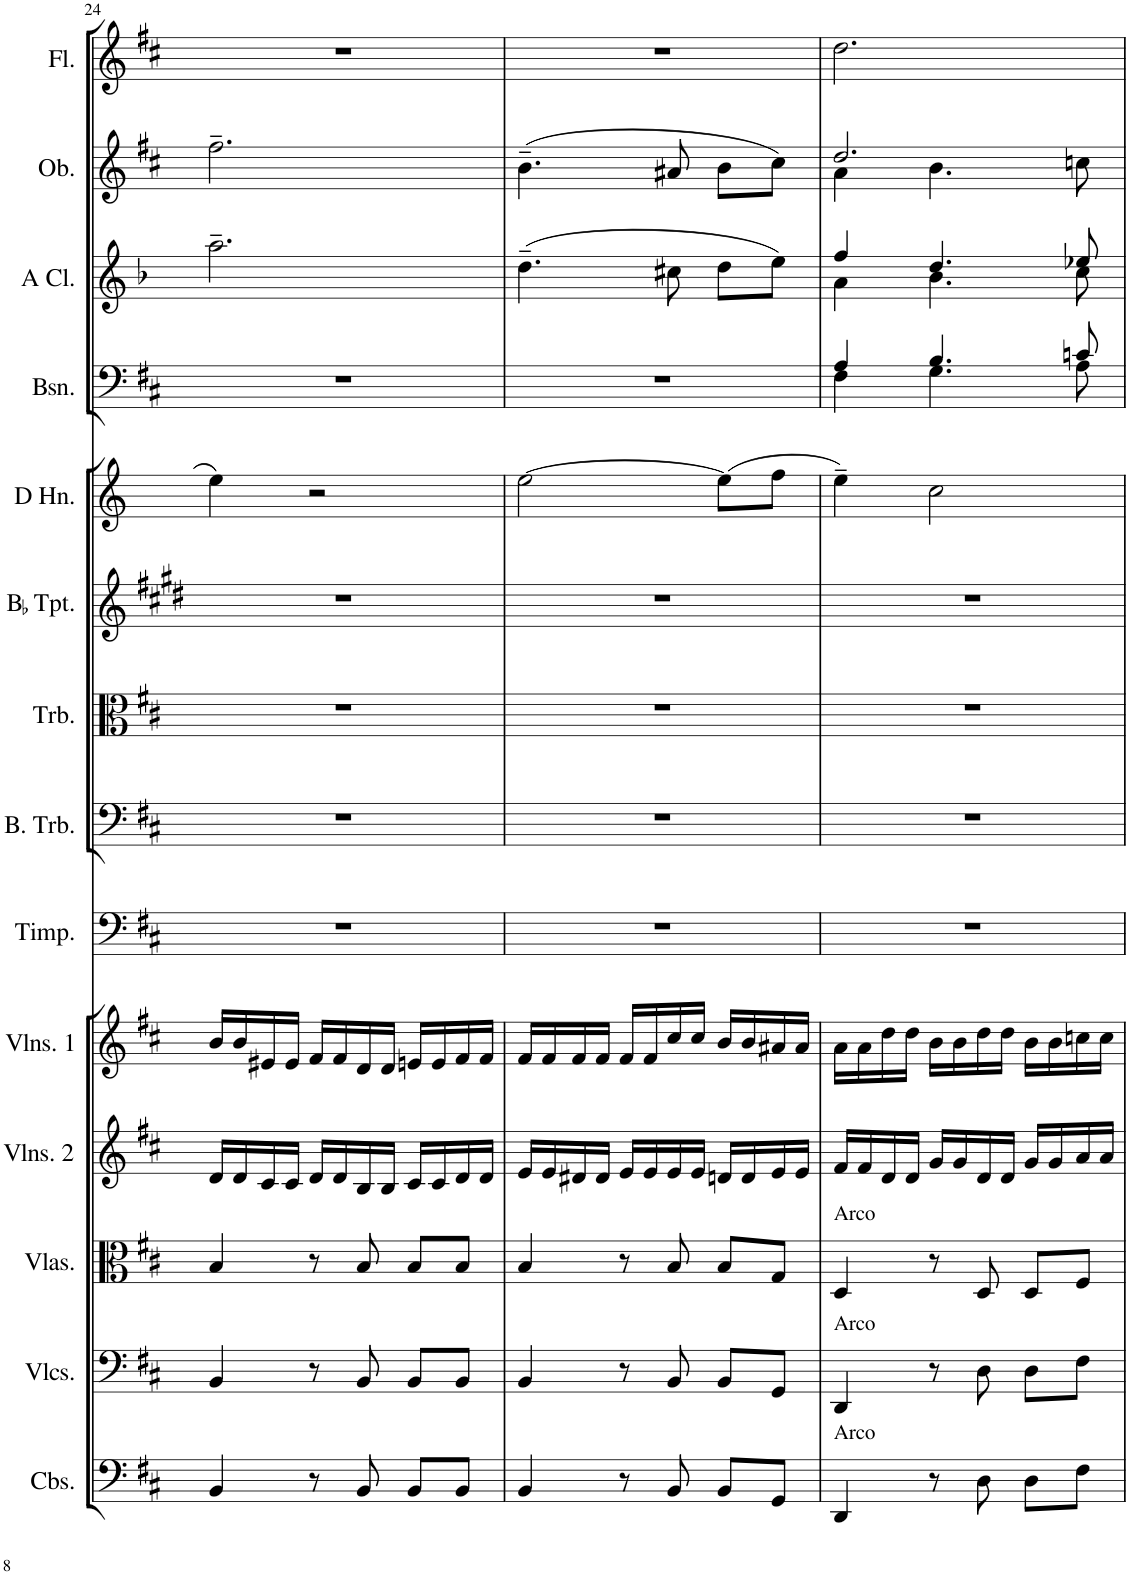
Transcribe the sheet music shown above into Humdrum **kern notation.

**kern	**kern	**kern	**kern	**kern	**kern	**kern	**kern	**kern	**kern	**kern	**kern	**kern	**kern
*part14	*part13	*part12	*part11	*part10	*part9	*part8	*part7	*part6	*part5	*part4	*part3	*part2	*part1
*staff14	*staff13	*staff12	*staff11	*staff10	*staff9	*staff8	*staff7	*staff6	*staff5	*staff4	*staff3	*staff2	*staff1
*I"Contrabasses	*I"Violoncellos	*I"Violas	*I"Violins 2	*I"Violins 1	*I"Timpani	*I"Bass Trombone	*I"Trombone	*I"BaccidentalFlat Trumpet	*I"D Horn	*I"Bassoon	*I"A Clarinet	*I"Oboe	*I"Flute
*I'Cbs.	*I'Vlcs.	*I'Vlas.	*I'Vlns. 2	*I'Vlns. 1	*I'Timp.	*I'B. Trb.	*I'Trb.	*I'BaccidentalFlat Tpt.	*I'D Hn.	*I'Bsn.	*I'A Cl.	*I'Ob.	*I'Fl.
!!LO:PB:g=z
*clefF4	*clefF4	*clefC3	*clefG2	*clefG2	*clefF4	*clefF4	*clefC3	*clefG2	*clefG2	*clefF4	*clefG2	*clefG2	*clefG2
*Trd7c12	*	*	*	*	*	*	*	*Trd1c2	*Trd6c10	*	*Trd2c3	*	*
*k[f#c#]	*k[f#c#]	*k[f#c#]	*k[f#c#]	*k[f#c#]	*k[f#c#]	*k[f#c#]	*k[f#c#]	*k[f#c#g#d#]	*k[]	*k[f#c#]	*k[b-]	*k[f#c#]	*k[f#c#]
*M3/4	*M3/4	*M3/4	*M3/4	*M3/4	*M3/4	*M3/4	*M3/4	*M3/4	*M3/4	*M3/4	*M3/4	*M3/4	*M3/4
=24	=24	=24	=24	=24	=24	=24	=24	=24	=24	=24	=24	=24	=24
4BB/	4BB/	4B/	16d/LL	16b/LL	2.r	2.r	2.r	2.r	4ee\	2.r	2.aa~\	2.ff#~\	2.r
.	.	.	16d/	16b/	.	.	.	.	.	.	.	.	.
.	.	.	16c#/	16e#X/	.	.	.	.	.	.	.	.	.
.	.	.	16c#/JJ	16e#/JJ	.	.	.	.	.	.	.	.	.
8r	8r	8r	16d/LL	16f#/LL	.	.	.	.	2r	.	.	.	.
.	.	.	16d/	16f#/	.	.	.	.	.	.	.	.	.
8BB/	8BB/	8B/	16B/	16d/	.	.	.	.	.	.	.	.	.
.	.	.	16B/JJ	16d/JJ	.	.	.	.	.	.	.	.	.
8BB/L	8BB/L	8B/L	16c#/LL	16en/LL	.	.	.	.	.	.	.	.	.
.	.	.	16c#/	16e/	.	.	.	.	.	.	.	.	.
8BB/J	8BB/J	8B/J	16d/	16f#/	.	.	.	.	.	.	.	.	.
.	.	.	16d/JJ	16f#/JJ	.	.	.	.	.	.	.	.	.
=25	=25	=25	=25	=25	=25	=25	=25	=25	=25	=25	=25	=25	=25
4BB/	4BB/	4B/	16e/LL	16f#/LL	2.r	2.r	2.r	2.r	[2ee\	2.r	(4.dd~\	(4.b~\	2.r
.	.	.	16e/	16f#/	.	.	.	.	.	.	.	.	.
.	.	.	16d#X/	16f#/	.	.	.	.	.	.	.	.	.
.	.	.	16d#/JJ	16f#/JJ	.	.	.	.	.	.	.	.	.
8r	8r	8r	16e/LL	16f#/LL	.	.	.	.	.	.	.	.	.
.	.	.	16e/	16f#/	.	.	.	.	.	.	.	.	.
8BB/	8BB/	8B/	16e/	16cc#/	.	.	.	.	.	.	8cc#X\	8a#X/	.
.	.	.	16e/JJ	16cc#/JJ	.	.	.	.	.	.	.	.	.
8BB/L	8BB/L	8B/L	16dn/LL	16b/LL	.	.	.	.	(8ee\L]	.	8dd\L	8b\L	.
.	.	.	16d/	16b/	.	.	.	.	.	.	.	.	.
8GG/J	8GG/J	8G/J	16e/	16a#X/	.	.	.	.	8ff\J	.	8ee\J)	8cc#\J)	.
.	.	.	16e/JJ	16a#/JJ	.	.	.	.	.	.	.	.	.
=26	=26	=26	=26	=26	=26	=26	=26	=26	=26	=26	=26	=26	=26
*	*	*	*	*	*	*	*	*	*	*^	*^	*^	*
!	!	!LO:TX:a:t=Arco	!	!	!	!	!	!	!	!	!	!	!	!	!	!
!	!LO:TX:a:t=Arco	!	!	!	!	!	!	!	!	!	!	!	!	!	!	!
!LO:TX:a:t=Arco	!	!	!	!	!	!	!	!	!	!	!	!	!	!	!	!
4DD/	4DD/	4D/	16f#/LL	16a\LL	2.r	2.r	2.r	2.r	4ee~\)	4A/	4F#\	4ff/	4a\	2.dd/	4a\	2.dd\
.	.	.	16f#/	16a\	.	.	.	.	.	.	.	.	.	.	.	.
.	.	.	16d/	16dd\	.	.	.	.	.	.	.	.	.	.	.	.
.	.	.	16d/JJ	16dd\JJ	.	.	.	.	.	.	.	.	.	.	.	.
8r	8r	8r	16g/LL	16b\LL	.	.	.	.	2cc\	4.B/	4.G\	4.dd/	4.b-\	.	4.b\	.
.	.	.	16g/	16b\	.	.	.	.	.	.	.	.	.	.	.	.
8D\	8D\	8D/	16d/	16dd\	.	.	.	.	.	.	.	.	.	.	.	.
.	.	.	16d/JJ	16dd\JJ	.	.	.	.	.	.	.	.	.	.	.	.
8D\L	8D\L	8D/L	16g/LL	16b\LL	.	.	.	.	.	.	.	.	.	.	.	.
.	.	.	16g/	16b\	.	.	.	.	.	.	.	.	.	.	.	.
8F#\J	8F#\J	8F#/J	16a/	16ccn\	.	.	.	.	.	8cn/	8A\	8ee-X/	8cc\	.	8ccn\	.
.	.	.	16a/JJ	16cc\JJ	.	.	.	.	.	.	.	.	.	.	.	.
*	*	*	*	*	*	*	*	*	*	*v	*v	*	*	*v	*v	*
*	*	*	*	*	*	*	*	*	*	*	*v	*v	*	*
=	=	=	=	=	=	=	=	=	=	=	=	=	=
*-	*-	*-	*-	*-	*-	*-	*-	*-	*-	*-	*-	*-	*-
